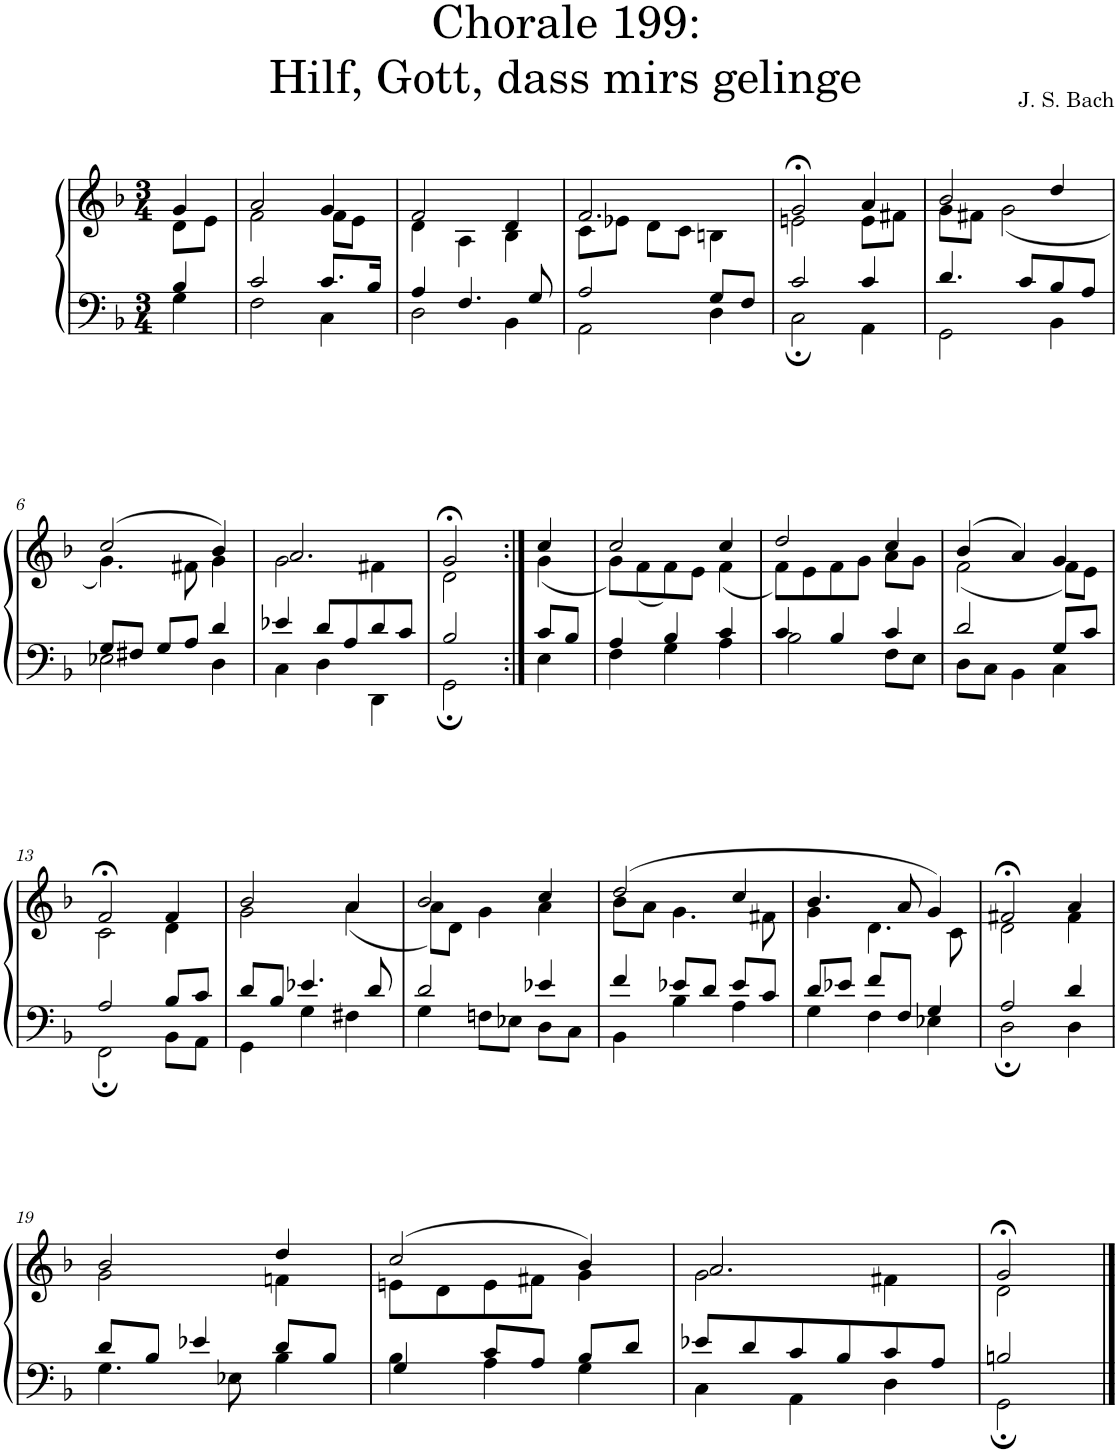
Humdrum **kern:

**kern	**kern
*part1	*part1
*staff2	*staff1
*I"S,A	*
*clefF4	*clefG2
*k[b-]	*k[b-]
*M3/4	*M3/4
=	=
*^	*^
4B-/	4G\	4g/	8d\L
.	.	.	8e\J
=1	=1	=1	=1
2c/	2F\	2a/	2f\
8.c/L	4C\	4g/	8f\L
.	.	.	8e\J
16B-/Jk	.	.	.
=2	=2	=2	=2
4A/	2D\	2f/	4d\
4.F/	.	.	4A\
.	4BB-\	4d/	4B-\
8G/	.	.	.
=3	=3	=3	=3
2A/	2AA\	2.f/	8c\L
.	.	.	8e-X\J
.	.	.	8d\L
.	.	.	8c\J
8G/L	4D\	.	4Bn\
8F/J	.	.	.
=4	=4	=4	=4
2c/	2C;\	2g;</	2en\
4c/	4AA\	4a/	8e\L
.	.	.	8f#X\J
=5	=5	=5	=5
4.d/	2GG\	2b-/	8g\L
.	.	.	8f#X\J
.	.	.	(<2g\
8c/L	.	.	.
8B-/	4BB-\	4dd/	.
8A/J	.	.	.
!!LO:LB:g=z	!!
=6	=6	=6	=6
8G/L	2E-X\	(>2cc/	4.g\)
8F#X/J	.	.	.
8G/L	.	.	.
8A/J	.	.	8f#X\
4d/	4D\	4b-/)	4g\
=7	=7	=7	=7
4e-X/	4C\	2.a/	2g\
8d/L	4D\	.	.
8A/	.	.	.
8d/	4DD\	.	4f#X\
8c/J	.	.	.
=1116	=1116	=1116	=1116
2B-/	2GG;\	2g;</	2d\
=1117:|!	=1117:|!	=1117:|!	=1117:|!
8c/L	4E\	4cc/	(<4g\
8B-/J	.	.	.
=10	=10	=10	=10
4A/	4F\	2cc/	8g\L)
.	.	.	(<8f\
4B-/	4G\	.	8f\)
.	.	.	8e\J
4c/	4A\	4cc/	(<4f\
=11	=11	=11	=11
4c/	2B-\	2dd/	8f\L)
.	.	.	8e\
4B-/	.	.	8f\
.	.	.	8g\J
4c/	8F\L	4cc/	8a\L
.	8E\J	.	8g\J
=12	=12	=12	=12
2d/	8D\L	(>4b-/	(<2f\
.	8C\J	.	.
.	4BB-\	4a/)	.
8G/L	4C\	4g/	8f\L)
8c/J	.	.	8e\J
!!LO:LB:g=z	!!
=13	=13	=13	=13
2A/	2FF;\	2f;</	2c\
8B-/L	8BB-\L	4f/	4d\
8c/J	8AA\J	.	.
=14	=14	=14	=14
8d/L	4GG\	2b-/	2g\
8B-/J	.	.	.
4.e-X/	4G\	.	.
.	4F#X\	4a/	(<4a\
8d/	.	.	.
=15	=15	=15	=15
2d/	4G\	2b-/	8a\L)
.	.	.	8d\J
.	8Fn\L	.	4g\
.	8E-X\J	.	.
4e-X/	8D\L	4cc/	4a\
.	8C\J	.	.
=16	=16	=16	=16
4f/	4BB-\	(>2dd/	8b-\L
.	.	.	8a\J
8e-X/L	4B-\	.	4.g\
8d/J	.	.	.
8e-/L	4A\	4cc/	.
8c/J	.	.	8f#X\
=17	=17	=17	=17
8d/L	4G\	4.b-/	4g\
8e-X/J	.	.	.
8f/L	4F\	.	4.d\
8F/J	.	8a/	.
4G/	4E-X\	4g/)	.
.	.	.	8c\
=18	=18	=18	=18
2A/	2D;\	2f#X;</	2d\
4d/	4D\	4a/	4f#\
!!LO:LB:g=z	!!
=19	=19	=19	=19
8d/L	4.G\	2b-/	2g\
8B-/J	.	.	.
4e-X/	.	.	.
.	8E-X\	.	.
8d/L	4B-\	4dd/	4fn\
8B-/J	.	.	.
=20	=20	=20	=20
4G/	4B-\	(>2cc/	8en\L
.	.	.	8d\
8c/L	4A\	.	8e\
8A/J	.	.	8f#X\J
8B-/L	4G\	4b-/)	4g\
8d/J	.	.	.
=21	=21	=21	=21
8e-X/L	4C\	2.a/	2g\
8d/	.	.	.
8c/	4AA\	.	.
8B-/	.	.	.
8c/	4D\	.	4f#X\
8A/J	.	.	.
=22	=22	=22	=22
2Bn/	2GG;\	2g;</	2d\
*v	*v	*	*
*	*v	*v
==	==
*-	*-
